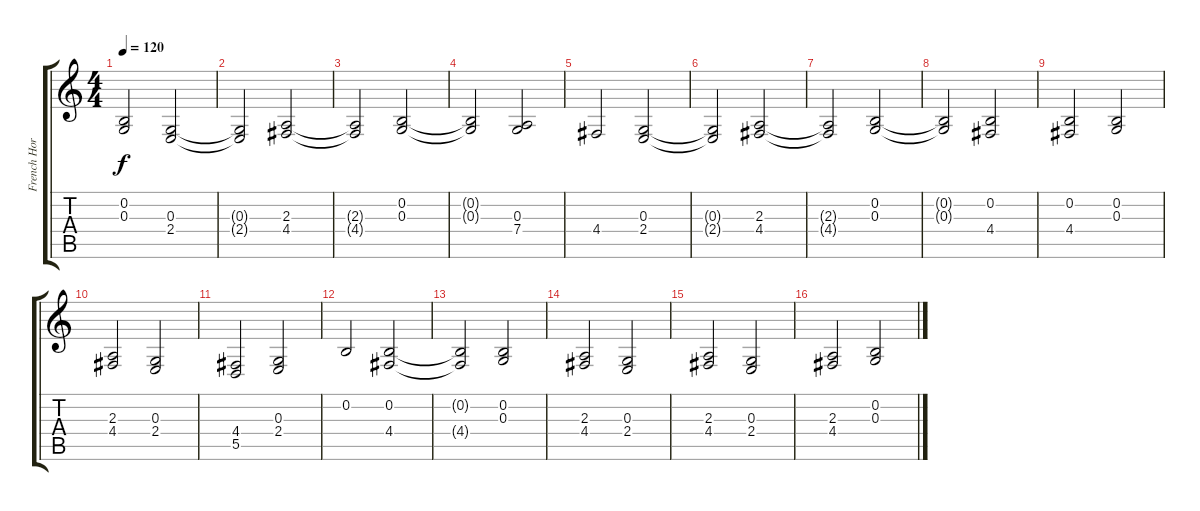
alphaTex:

\track ("French Horn #2 (MIDI)" "French Hor") {instrument frenchhorn}
\staff {score tabs}
\tuning (E4 B3 G3 D3 A2 E2) {hide}
\ts (4 4)
\tempo 120
\clef g2
\ks c
(0.2{t} 0.3{t}).2{dy f} (0.3 2.4).2 |
(0.3{t} 2.4{t}).2 (2.3 4.4).2 |
(2.3{t} 4.4{t}).2 (0.2 0.3).2 |
(0.2{t} 0.3{t}).2 (0.3 7.4).2 |
4.4.2 (0.3 2.4).2 |
(0.3{t} 2.4{t}).2 (2.3 4.4).2 |
(2.3{t} 4.4{t}).2 (0.2 0.3).2 |
(0.2{t} 0.3{t}).2 (0.2 4.4).2 |
(0.2 4.4).2 (0.2 0.3).2 |
(2.3 4.4).2 (0.3 2.4).2 |
(4.4 5.5).2 (0.3 2.4).2 |
0.2.2 (0.2 4.4).2 |
(0.2{t} 4.4{t}).2 (0.2 0.3).2 |
(2.3 4.4).2 (0.3 2.4).2 |
(2.3 4.4).2 (0.3 2.4).2 |
(2.3 4.4).2 (0.2 0.3).2
